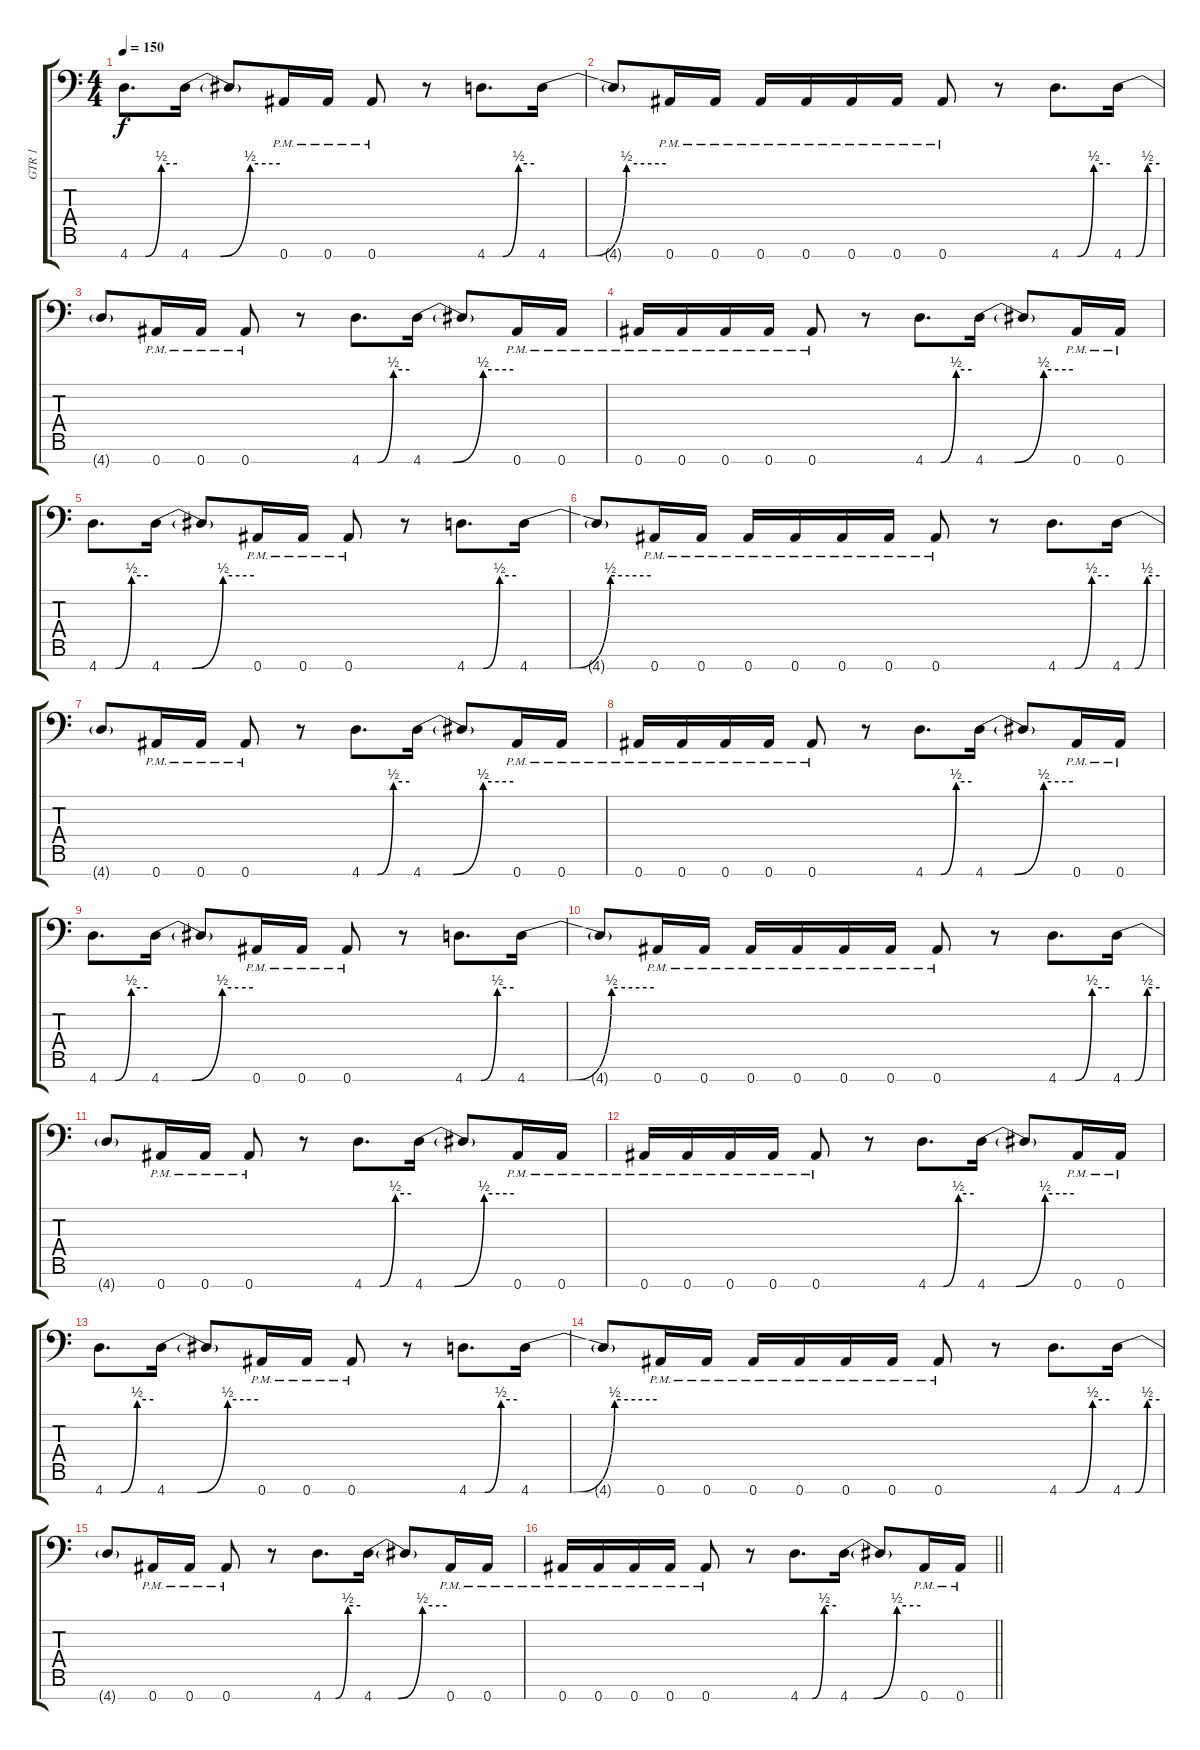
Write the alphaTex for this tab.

\track ("GTR 1" "GTR 1") {instrument distortionguitar}
\staff {score tabs}
\tuning (Eb4 Bb3 Gb3 Db3 Ab2 Eb2 Bb1) {hide}
\ts (4 4)
\tempo 150
\clef f4
\ks c
4.7{be (custom 0 0 20 0 40 2 60 2)}.8{d dy f} 4.7{be (custom 0 0 20 0 40 2 60 2)}.16 4.7{t}.8 0.7{pm}.16 0.7{pm}.16 0.7{pm}.8 r.8 4.7{be (custom 0 0 20 0 40 2 60 2)}.8{d} 4.7{be (custom 0 0 20 0 40 2 60 2)}.16 |
4.7{t}.8 0.7{pm}.16 0.7{pm}.16 0.7{pm}.16 0.7{pm}.16 0.7{pm}.16 0.7{pm}.16 0.7{pm}.8 r.8 4.7{be (custom 0 0 20 0 40 2 60 2)}.8{d} 4.7{be (custom 0 0 20 0 40 2 60 2)}.16 |
4.7{t}.8 0.7{pm}.16 0.7{pm}.16 0.7{pm}.8 r.8 4.7{be (custom 0 0 20 0 40 2 60 2)}.8{d} 4.7{be (custom 0 0 20 0 40 2 60 2)}.16 4.7{t}.8 0.7{pm}.16 0.7{pm}.16 |
0.7{pm}.16 0.7{pm}.16 0.7{pm}.16 0.7{pm}.16 0.7{pm}.8 r.8 4.7{be (custom 0 0 20 0 40 2 60 2)}.8{d} 4.7{be (custom 0 0 20 0 40 2 60 2)}.16 4.7{t}.8 0.7{pm}.16 0.7{pm}.16 |
4.7{be (custom 0 0 20 0 40 2 60 2)}.8{d} 4.7{be (custom 0 0 20 0 40 2 60 2)}.16 4.7{t}.8 0.7{pm}.16 0.7{pm}.16 0.7{pm}.8 r.8 4.7{be (custom 0 0 20 0 40 2 60 2)}.8{d} 4.7{be (custom 0 0 20 0 40 2 60 2)}.16 |
4.7{t}.8 0.7{pm}.16 0.7{pm}.16 0.7{pm}.16 0.7{pm}.16 0.7{pm}.16 0.7{pm}.16 0.7{pm}.8 r.8 4.7{be (custom 0 0 20 0 40 2 60 2)}.8{d} 4.7{be (custom 0 0 20 0 40 2 60 2)}.16 |
4.7{t}.8 0.7{pm}.16 0.7{pm}.16 0.7{pm}.8 r.8 4.7{be (custom 0 0 20 0 40 2 60 2)}.8{d} 4.7{be (custom 0 0 20 0 40 2 60 2)}.16 4.7{t}.8 0.7{pm}.16 0.7{pm}.16 |
0.7{pm}.16 0.7{pm}.16 0.7{pm}.16 0.7{pm}.16 0.7{pm}.8 r.8 4.7{be (custom 0 0 20 0 40 2 60 2)}.8{d} 4.7{be (custom 0 0 20 0 40 2 60 2)}.16 4.7{t}.8 0.7{pm}.16 0.7{pm}.16 |
4.7{be (custom 0 0 20 0 40 2 60 2)}.8{d} 4.7{be (custom 0 0 20 0 40 2 60 2)}.16 4.7{t}.8 0.7{pm}.16 0.7{pm}.16 0.7{pm}.8 r.8 4.7{be (custom 0 0 20 0 40 2 60 2)}.8{d} 4.7{be (custom 0 0 20 0 40 2 60 2)}.16 |
4.7{t}.8 0.7{pm}.16 0.7{pm}.16 0.7{pm}.16 0.7{pm}.16 0.7{pm}.16 0.7{pm}.16 0.7{pm}.8 r.8 4.7{be (custom 0 0 20 0 40 2 60 2)}.8{d} 4.7{be (custom 0 0 20 0 40 2 60 2)}.16 |
4.7{t}.8 0.7{pm}.16 0.7{pm}.16 0.7{pm}.8 r.8 4.7{be (custom 0 0 20 0 40 2 60 2)}.8{d} 4.7{be (custom 0 0 20 0 40 2 60 2)}.16 4.7{t}.8 0.7{pm}.16 0.7{pm}.16 |
0.7{pm}.16 0.7{pm}.16 0.7{pm}.16 0.7{pm}.16 0.7{pm}.8 r.8 4.7{be (custom 0 0 20 0 40 2 60 2)}.8{d} 4.7{be (custom 0 0 20 0 40 2 60 2)}.16 4.7{t}.8 0.7{pm}.16 0.7{pm}.16 |
4.7{be (custom 0 0 20 0 40 2 60 2)}.8{d} 4.7{be (custom 0 0 20 0 40 2 60 2)}.16 4.7{t}.8 0.7{pm}.16 0.7{pm}.16 0.7{pm}.8 r.8 4.7{be (custom 0 0 20 0 40 2 60 2)}.8{d} 4.7{be (custom 0 0 20 0 40 2 60 2)}.16 |
4.7{t}.8 0.7{pm}.16 0.7{pm}.16 0.7{pm}.16 0.7{pm}.16 0.7{pm}.16 0.7{pm}.16 0.7{pm}.8 r.8 4.7{be (custom 0 0 20 0 40 2 60 2)}.8{d} 4.7{be (custom 0 0 20 0 40 2 60 2)}.16 |
4.7{t}.8 0.7{pm}.16 0.7{pm}.16 0.7{pm}.8 r.8 4.7{be (custom 0 0 20 0 40 2 60 2)}.8{d} 4.7{be (custom 0 0 20 0 40 2 60 2)}.16 4.7{t}.8 0.7{pm}.16 0.7{pm}.16 |
\barLineRight lightlight
0.7{pm}.16 0.7{pm}.16 0.7{pm}.16 0.7{pm}.16 0.7{pm}.8 r.8 4.7{be (custom 0 0 20 0 40 2 60 2)}.8{d} 4.7{be (custom 0 0 20 0 40 2 60 2)}.16 4.7{t}.8 0.7{pm}.16 0.7{pm}.16
